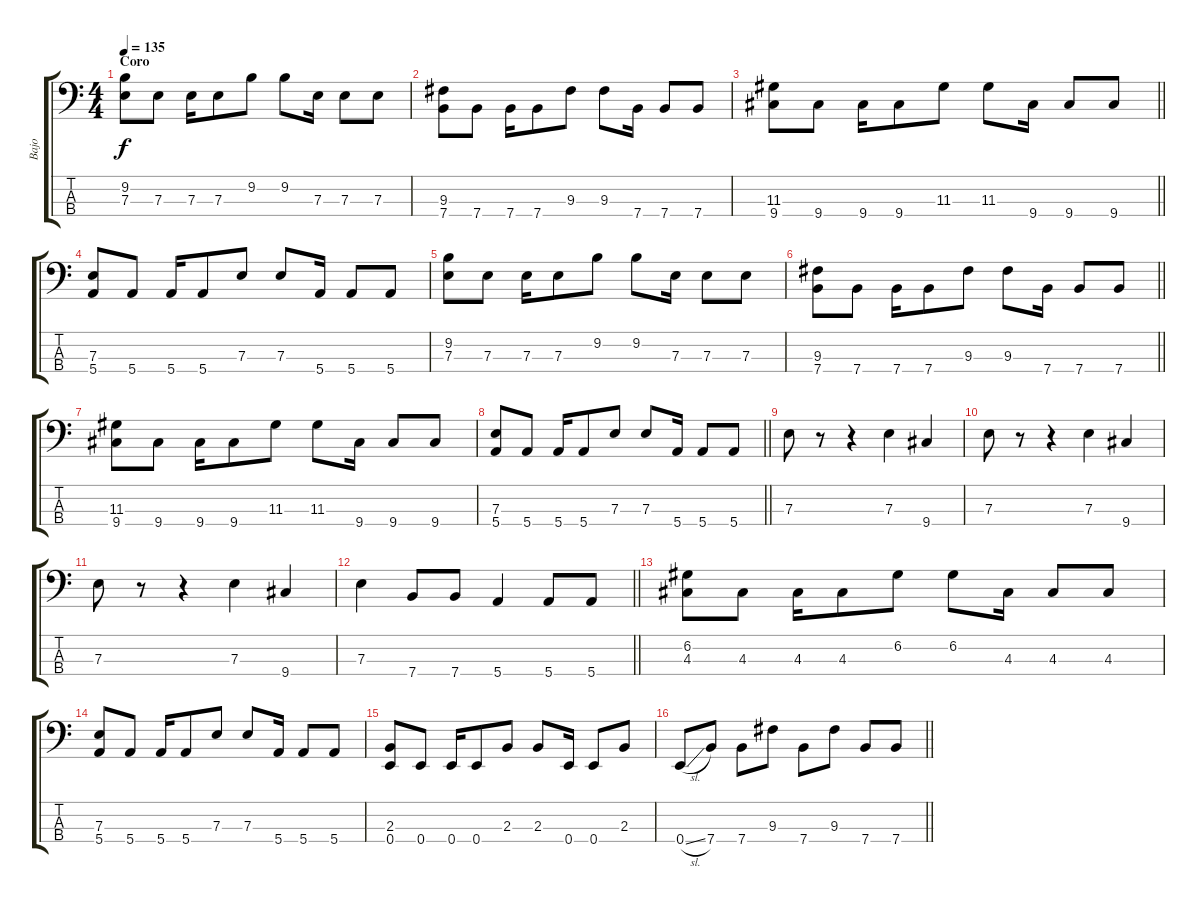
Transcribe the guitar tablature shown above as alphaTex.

\track ("Bajo" "Bajo") {instrument electricbassfinger}
\staff {score tabs}
\tuning (G2 D2 A1 E1) {hide}
\ts (4 4)
\section ("" "Coro")
\tempo 135
\clef f4
\ks c
(9.2 7.3).8{dy f} 7.3.8 7.3.16 7.3.8 9.2.8 9.2.8 7.3.16 7.3.8 7.3.8 |
(9.3 7.4).8 7.4.8 7.4.16 7.4.8 9.3.8 9.3.8 7.4.16 7.4.8 7.4.8 |
\barLineRight lightlight
(11.3 9.4).8 9.4.8 9.4.16 9.4.8 11.3.8 11.3.8 9.4.16 9.4.8 9.4.8 |
(7.3 5.4).8 5.4.8 5.4.16 5.4.8 7.3.8 7.3.8 5.4.16 5.4.8 5.4.8 |
(9.2 7.3).8 7.3.8 7.3.16 7.3.8 9.2.8 9.2.8 7.3.16 7.3.8 7.3.8 |
\barLineRight lightlight
(9.3 7.4).8 7.4.8 7.4.16 7.4.8 9.3.8 9.3.8 7.4.16 7.4.8 7.4.8 |
(11.3 9.4).8 9.4.8 9.4.16 9.4.8 11.3.8 11.3.8 9.4.16 9.4.8 9.4.8 |
\barLineRight lightlight
(7.3 5.4).8 5.4.8 5.4.16 5.4.8 7.3.8 7.3.8 5.4.16 5.4.8 5.4.8 |
\section ("" "")
7.3.8 r.8 r.4 7.3.4 9.4.4 |
7.3.8 r.8 r.4 7.3.4 9.4.4 |
7.3.8 r.8 r.4 7.3.4 9.4.4 |
\barLineRight lightlight
7.3.4 7.4.8 7.4.8 5.4.4 5.4.8 5.4.8 |
\section ("" "")
(6.2 4.3).8 4.3.8 4.3.16 4.3.8 6.2.8 6.2.8 4.3.16 4.3.8 4.3.8 |
(7.3 5.4).8 5.4.8 5.4.16 5.4.8 7.3.8 7.3.8 5.4.16 5.4.8 5.4.8 |
(2.3 0.4).8 0.4.8 0.4.16 0.4.8 2.3.8 2.3.8 0.4.16 0.4.8 2.3.8 |
\barLineRight lightlight
0.4{sl}.8 7.4.8 7.4.8 9.3.8 7.4.8 9.3.8 7.4.8 7.4.8
